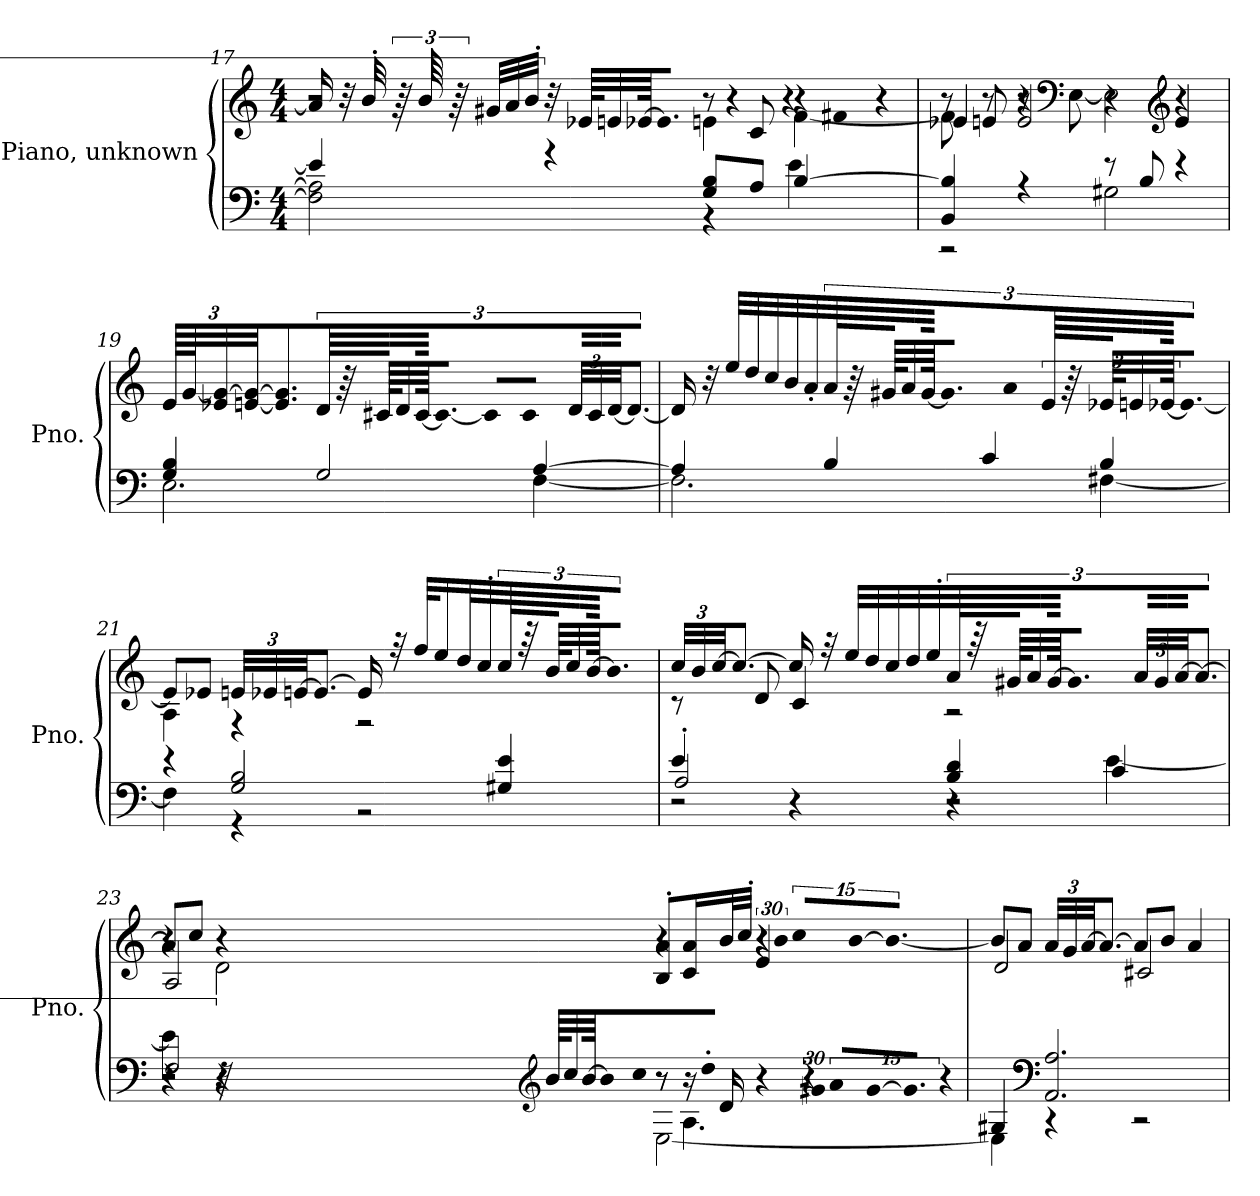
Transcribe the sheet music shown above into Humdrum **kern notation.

**kern	**kern
*part1	*part1
*staff2	*staff1
*I"Piano, unknown	*
*I'Pno.	*
!!LO:LB:g=z
*clefF4	*clefG2
*k[]	*k[]
*M4/4	*M4/4
=17	=17
*^	*^
*	*	*	*^
4e/]	2F#\] 2A\]	16a/]	2r	2r
.	.	32r	.	.
.	.	32b'/	.	.
.	.	96r	.	.
.	.	96b/	.	.
.	.	96r	.	.
.	.	32g#X/LLL	.	.
.	.	32a/	.	.
.	.	32b'/JJJ	.	.
4r	.	48r	.	.
.	.	96e-X/KLLL	.	.
*	*	*Xbrackettup	*	*
.	.	48en/	.	.
.	.	[96e-X/JJK	.	.
.	.	8.e-/J]	.	.
8G/ 8B/L	4r	8r	4en\	8r
8A/J	.	16r	.	8c/
.	.	16f#X/	.	.
[4B/	4e\	4r	[4f#\	4r
=18	=18	=18	=18	=18
4BB/ 4B/]	2r	8r	8f#\]	4e-X/
.	.	8en/	8r	.
4r	.	4r	8r	2e/
*	*	*clefF4	*	*
.	.	.	[8E\	.
8r	2G#X\	4r	2E\]	.
8B/	.	.	.	.
*	*	*clefG2	*	*
4r	.	4e/	.	4r
*	*	*v	*v	*v
!!LO:PB:g=z
=19	=19	=19
4G/ 4B/	2.E\	96e/LLLL
.	.	[96g/J
.	.	48e-X/ 48g/_
.	.	[48en/ 48g/_JJ
.	.	8.e/] 8.g/]
*	*	*brackettup
2G/	.	96d/Jkkk
.	.	96r
.	.	96c#X/KLLL
*	*	*Xbrackettup
.	.	48d/
.	.	[96c#/JJK
.	.	8.c#/J_
.	.	8c#/L]
.	.	8c#/J
[4A/	[4F\	48d/LLL
.	.	48c#/
.	.	[48d/JJ
.	.	8.d/J_
!!LO:LB:g=z
=20	=20	=20
4A/]	2.F\]	16d/]
.	.	32r
.	.	32ee\LLL
.	.	32dd\
.	.	32cc\
.	.	32b\
.	.	32a'\
*	*	*brackettup
4B/	.	96a\JJJk
.	.	96r
.	.	96g#X/KLLL
*	*	*Xbrackettup
.	.	48a/
.	.	[96g#/JJK
.	.	8.g#/J]
4c/	.	4a/
*	*	*brackettup
4B/	[4F#X\	96e/
.	.	96r
.	.	96e-X/KLLL
*	*	*Xbrackettup
.	.	48en/
.	.	[96e-X/JJK
.	.	8.e-/J_
!!LO:LB:g=z
=21	=21	=21
*	*	*^
4r	4F#\]	8e-/L]	4A\
.	.	8e-X/J	.
2G/ 2B/	4r	48en/LLL	4r
.	.	48e-X/	.
.	.	[48en/JJ	.
.	.	8.e/J_	.
.	2r	16e/]	2r
.	.	32r	.
.	.	32ff/KLL	.
.	.	16ee/	.
.	.	32dd/L	.
.	.	32cc'/	.
*	*	*brackettup	*
4G#X/ 4e/	.	96cc/JJJk	.
.	.	96r	.
.	.	96b/KLLL	.
*	*	*Xbrackettup	*
.	.	48cc/	.
.	.	[96b/JJK	.
.	.	8.b/J]	.
!!LO:LB:g=z	!!
=22	=22	=22	=22
*	*^	*	*
4e'/	2r	2A/	48cc/LLL	8r
.	.	.	48b/	.
.	.	.	[48cc/JJ	.
.	.	.	8.cc/J_	.
.	.	.	.	8d/
4r	.	.	16cc/]	4c/
.	.	.	32r	.
.	.	.	32ee/LLL	.
.	.	.	32dd/	.
.	.	.	32cc/	.
.	.	.	32dd/	.
.	.	.	32ee'/	.
*	*	*	*brackettup	*
4B/ 4d/	4r	2r	96a/JJJk	2r
.	.	.	96r	.
.	.	.	96g#X/KLLL	.
*	*	*	*Xbrackettup	*
.	.	.	48a/	.
.	.	.	[96g#/JJK	.
.	.	.	8.g#/J]	.
4c/	[4e\	.	48a/LLL	.
.	.	.	48g#/	.
.	.	.	[48a/JJ	.
.	.	.	8.a/J_	.
!!LO:LB:g=z
=23	=23	=23	=23	=23
*	*	*^	*	*^
4r	4e\]	2F/	2r	8a/L]	4r	2A/
.	.	.	.	8cc/J	.	.
48r	4r	.	.	4r	2d\	.
*clefG2	*	*	*	*	*	*
96b/KLLL	.	.	.	.	.	.
*Xbrackettup	*	*	*	*	*	*
48cc/	.	.	.	.	.	.
[96b/JK	.	.	.	.	.	.
16b/]	.	.	.	.	.	.
16cc/	.	.	.	.	.	.
16dd'/JJ	.	.	.	.	.	.
*brackettup	*	*	*	*	*	*
!LO:N:vis=64	!	!	!	!	!	!
960%17r	[2E\	8r	8r	8B/' 8a/'L	.	4r
!LO:N:vis=64	!	!	!	!	!	!
960%17g#X/	.	.	.	.	.	.
1920ryy	.	.	.	.	.	.
!LO:N:vis=64	!	!	!	!	!	!
960%17a/LLLL	.	.	.	.	.	.
!LO:N:vis=256	!	!	!	!	!	!
[1920%17g#/JJJK	.	.	.	.	.	.
8.g#/J]	.	.	.	.	.	.
.	.	16r	4.A\	16c/ 16a/L	.	.
.	.	16d/	.	32b/L	.	.
.	.	.	.	32cc'/JJJ	.	.
*	*	*	*	*brackettup	*	*
!	!	!	!	!LO:N:vis=64	!	!
4r	.	4r	.	960%17r	4r	4e/
!	!	!	!	!LO:N:vis=64	!	!
.	.	.	.	960%17b/	.	.
.	.	.	.	1920ryy	.	.
!	!	!	!	!LO:N:vis=64	!	!
.	.	.	.	960%17cc/LLLL	.	.
!	!	!	!	!LO:N:vis=256	!	!
.	.	.	.	[1920%17b/JJJK	.	.
.	.	.	.	8.b/J_	.	.
*	*v	*v	*v	*	*	*
*	*	*	*v	*v
=24	=24	=24	=24
4G#X/	4E\]	8b/L]	2d/
.	.	8a/J	.
*clefF4	*	*	*
*	*	*Xbrackettup	*
2.AA/ 2.A/	4r	48a/LLL	.
.	.	48g/	.
.	.	[48a/JJ	.
.	.	8.a/J_	.
.	2r	8a/L]	2c#X/
.	.	8b/J	.
.	.	4a/	.
*v	*v	*	*
*	*v	*v
=	=
*-	*-
